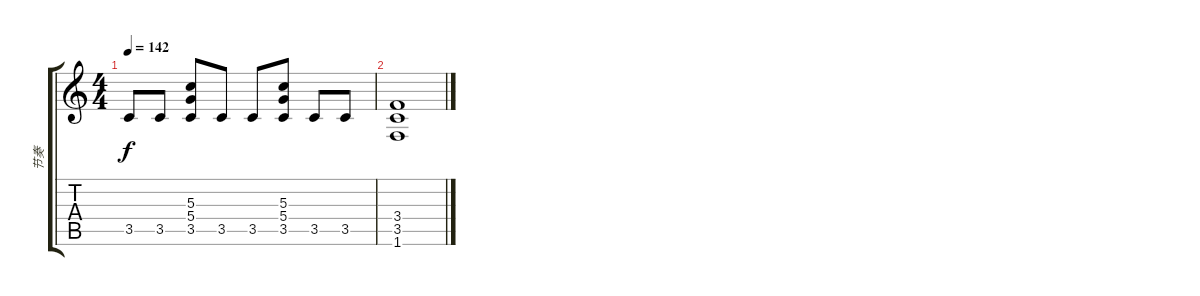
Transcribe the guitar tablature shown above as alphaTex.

\track ("节奏" "节奏") {instrument distortionguitar}
\staff {score tabs}
\tuning (E4 B3 G3 D3 A2 E2) {hide}
\ts (4 4)
\tempo 142
\clef g2
\ks c
3.5.8{dy f} 3.5.8 (5.3 5.4 3.5).8 3.5.8 3.5.8 (5.3 5.4 3.5).8 3.5.8 3.5.8 |
(3.4 3.5 1.6).1
